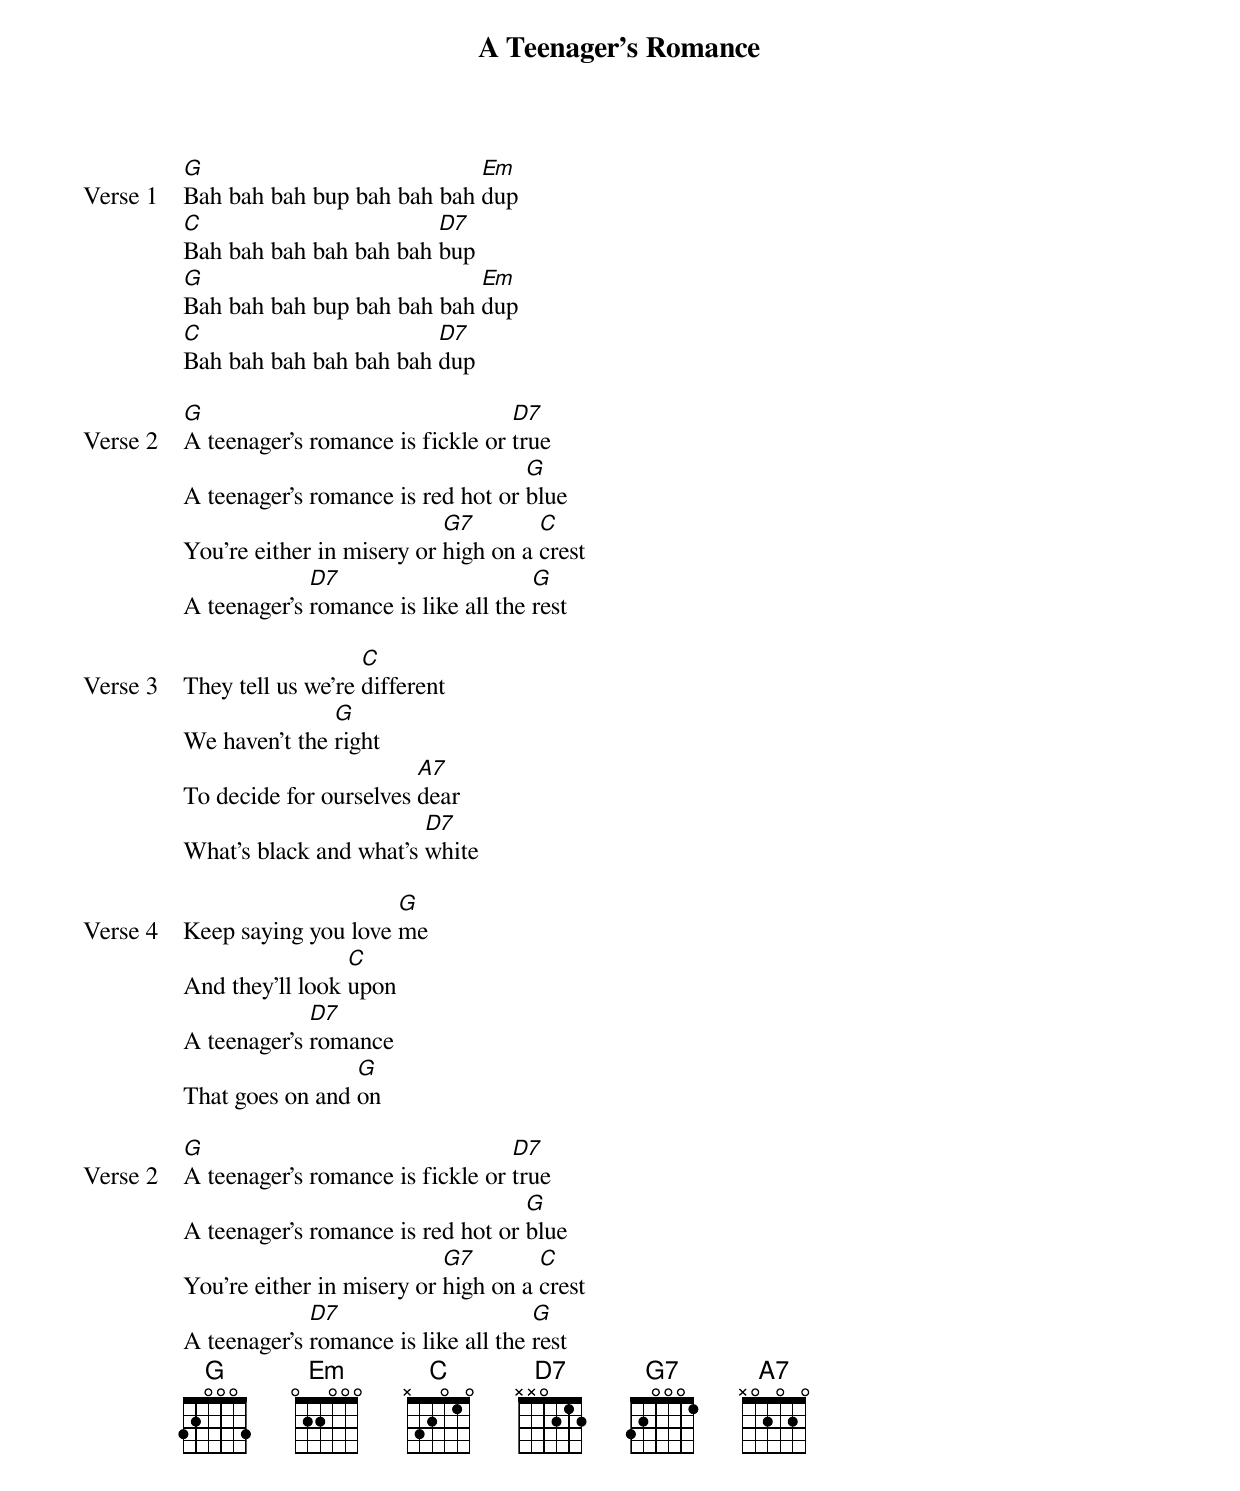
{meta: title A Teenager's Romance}
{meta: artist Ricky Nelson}
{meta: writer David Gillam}

{start_of_verse: Verse 1}
[G]Bah bah bah bup bah bah bah [Em]dup
[C]Bah bah bah bah bah bah [D7]bup
[G]Bah bah bah bup bah bah bah [Em]dup
[C]Bah bah bah bah bah bah [D7]dup
{end_of_verse}

{start_of_verse: Verse 2}
[G]A teenager's romance is fickle or [D7]true
A teenager's romance is red hot or [G]blue
You're either in misery or [G7]high on a [C]crest
A teenager's [D7]romance is like all the [G]rest
{end_of_verse}

{start_of_verse: Verse 3}
They tell us we're [C]different
We haven't the [G]right
To decide for ourselves [A7]dear
What's black and what's [D7]white
{end_of_verse}

{start_of_verse: Verse 4}
Keep saying you love [G]me
And they'll look [C]upon
A teenager's [D7]romance
That goes on and [G]on
{end_of_verse}

{start_of_verse: Verse 2}
[G]A teenager's romance is fickle or [D7]true
A teenager's romance is red hot or [G]blue
You're either in misery or [G7]high on a [C]crest
A teenager's [D7]romance is like all the [G]rest
{end_of_verse}
